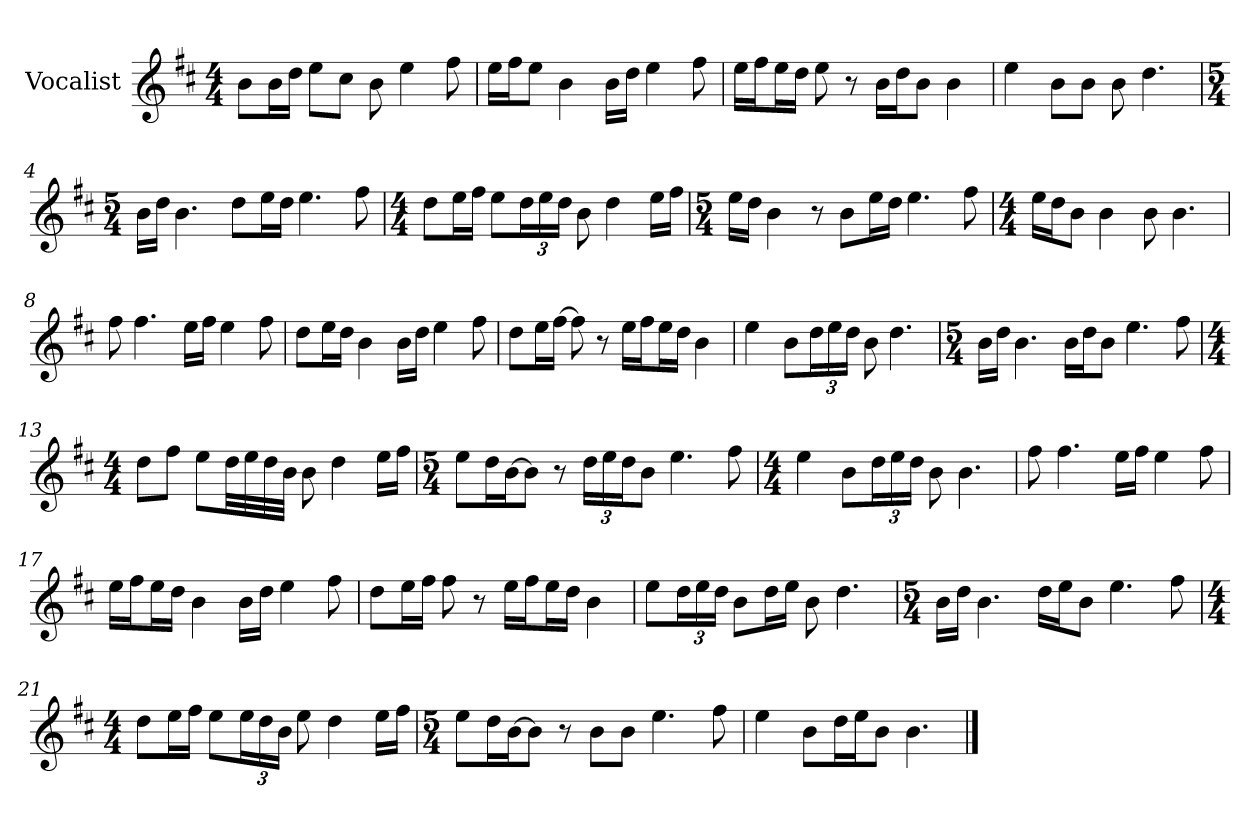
**kern
*part1
*staff1
*I"Vocalist
*k[f#c#]
*D:
*M4/4
=
8bL
16bL
16ddJJ
8eeL
8cc#J
8b
4ee
8ff#
=1
16eeLL
16ff#J
8eeJ
4b
16bLL
16ddJJ
4ee
8ff#
=2
16eeLL
16ff#J
16eeL
16ddJJ
8ee
8r
16bLL
16ddJ
8bJ
4b
=3
4ee
8bL
8bJ
8b
4.dd
=4
*M5/4
16bLL
16ddJJ
4.b
8ddL
16eeL
16ddJJ
4.ee
8ff#
=5
*M4/4
8ddL
16eeL
16ff#JJ
8eeL
24ddL
24ee
24ddJJ
8b
4dd
16eeLL
16ff#JJ
=6
*M5/4
16eeLL
16ddJJ
4b
8r
8bL
16eeL
16ddJJ
4.ee
8ff#
=7
*M4/4
16eeLL
16ddJ
8bJ
4b
8b
4.b
=8
8ff#
4.ff#
16eeLL
16ff#JJ
4ee
8ff#
=9
8ddL
16eeL
16ddJJ
4b
16bLL
16ddJJ
4ee
8ff#
=10
8ddL
16eeL
[16ff#JJ
8ff#]
8r
16eeLL
16ff#J
16eeL
16ddJJ
4b
=11
4ee
8bL
24ddL
24ee
24ddJJ
8b
4.dd
=12
*M5/4
16bLL
16ddJJ
4.b
16bLL
16ddJ
8bJ
4.ee
8ff#
=13
*M4/4
8ddL
8ff#J
8eeL
32ddLL
32ee
32dd
32bJJJ
8b
4dd
16eeLL
16ff#JJ
=14
*M5/4
8eeL
16ddL
[16bJ
8bJ]
8r
24ddLL
24ee
24ddJ
8bJ
4.ee
8ff#
=15
*M4/4
4ee
8bL
24ddL
24ee
24ddJJ
8b
4.b
=16
8ff#
4.ff#
16eeLL
16ff#JJ
4ee
8ff#
=17
16eeLL
16ff#J
16eeL
16ddJJ
4b
16bLL
16ddJJ
4ee
8ff#
=18
8ddL
16eeL
16ff#JJ
8ff#
8r
16eeLL
16ff#J
16eeL
16ddJJ
4b
=19
8eeL
24ddL
24ee
24ddJJ
8bL
16ddL
16eeJJ
8b
4.dd
=20
*M5/4
16bLL
16ddJJ
4.b
16ddLL
16eeJ
8bJ
4.ee
8ff#
=21
*M4/4
8ddL
16eeL
16ff#JJ
8eeL
24eeL
24dd
24bJJ
8ee
4dd
16eeLL
16ff#JJ
=22
*M5/4
8eeL
16ddL
[16bJ
8bJ]
8r
8bL
8bJ
4.ee
8ff#
=23
4ee
8bL
16ddL
16eeJ
8bJ
4.b
==
*-
